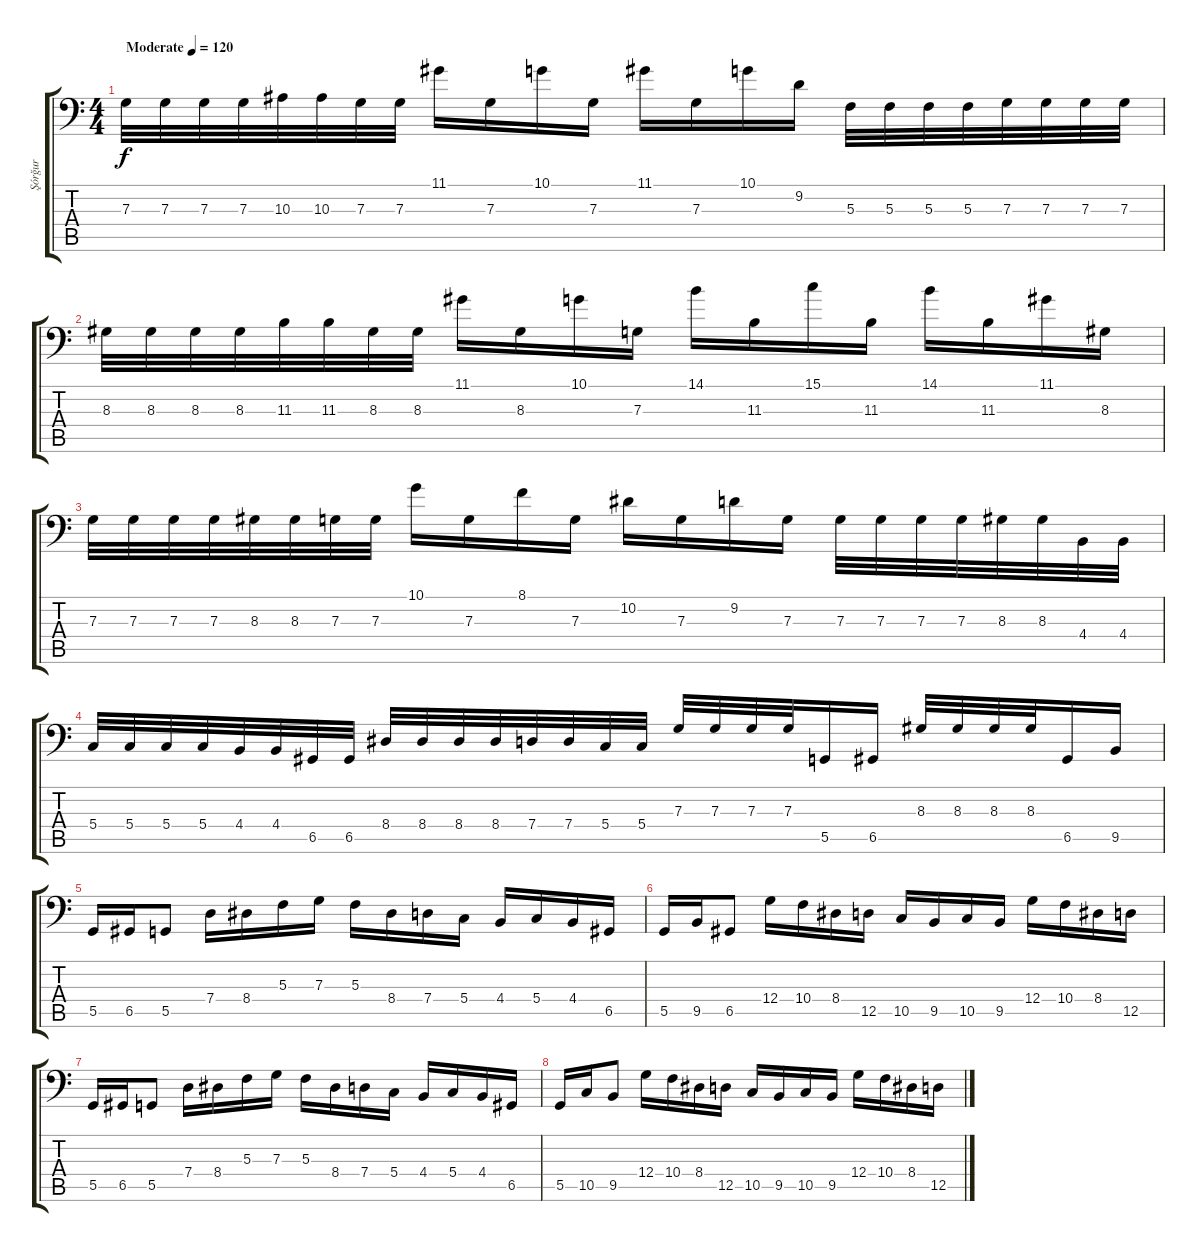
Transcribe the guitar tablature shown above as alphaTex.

\track ("Şórğur " "Şórğur ") {instrument distortionguitar}
\staff {score tabs}
\tuning (A2 F2 C2 G1 D1 A0) {hide}
\ts (4 4)
\tempo (120 "Moderate")
\tempo 115
\tempo (120 "Moderate")
\clef f4
\ks c
7.3.32{dy f instrument distortionguitar} 7.3.32 7.3.32 7.3.32 10.3.32 10.3.32 7.3.32 7.3.32 11.1.16 7.3.16 10.1.16 7.3.16 11.1.16 7.3.16 10.1.16 9.2.16 5.3.32 5.3.32 5.3.32 5.3.32 7.3.32 7.3.32 7.3.32 7.3.32 |
8.3.32 8.3.32 8.3.32 8.3.32 11.3.32 11.3.32 8.3.32 8.3.32 11.1.16 8.3.16 10.1.16 7.3.16 14.1.16 11.3.16 15.1.16 11.3.16 14.1.16 11.3.16 11.1.16 8.3.16 |
7.3.32 7.3.32 7.3.32 7.3.32 8.3.32 8.3.32 7.3.32 7.3.32 10.1.16 7.3.16 8.1.16 7.3.16 10.2.16 7.3.16 9.2.16 7.3.16 7.3.32 7.3.32 7.3.32 7.3.32 8.3.32 8.3.32 4.4.32 4.4.32 |
5.4.32 5.4.32 5.4.32 5.4.32 4.4.32 4.4.32 6.5.32 6.5.32 8.4.32 8.4.32 8.4.32 8.4.32 7.4.32 7.4.32 5.4.32 5.4.32 7.3.32 7.3.32 7.3.32 7.3.32 5.5.16 6.5.16 8.3.32 8.3.32 8.3.32 8.3.32 6.5.16 9.5.16 |
5.5.16 6.5.16 5.5.8 7.4.16 8.4.16 5.3.16 7.3.16 5.3.16 8.4.16 7.4.16 5.4.16 4.4.16 5.4.16 4.4.16 6.5.16 |
5.5.16 9.5.16 6.5.8 12.4.16 10.4.16 8.4.16 12.5.16 10.5.16 9.5.16 10.5.16 9.5.16 12.4.16 10.4.16 8.4.16 12.5.16 |
5.5.16 6.5.16 5.5.8 7.4.16 8.4.16 5.3.16 7.3.16 5.3.16 8.4.16 7.4.16 5.4.16 4.4.16 5.4.16 4.4.16 6.5.16 |
5.5.16 10.5.16 9.5.8 12.4.16 10.4.16 8.4.16 12.5.16 10.5.16 9.5.16 10.5.16 9.5.16 12.4.16 10.4.16 8.4.16 12.5.16
